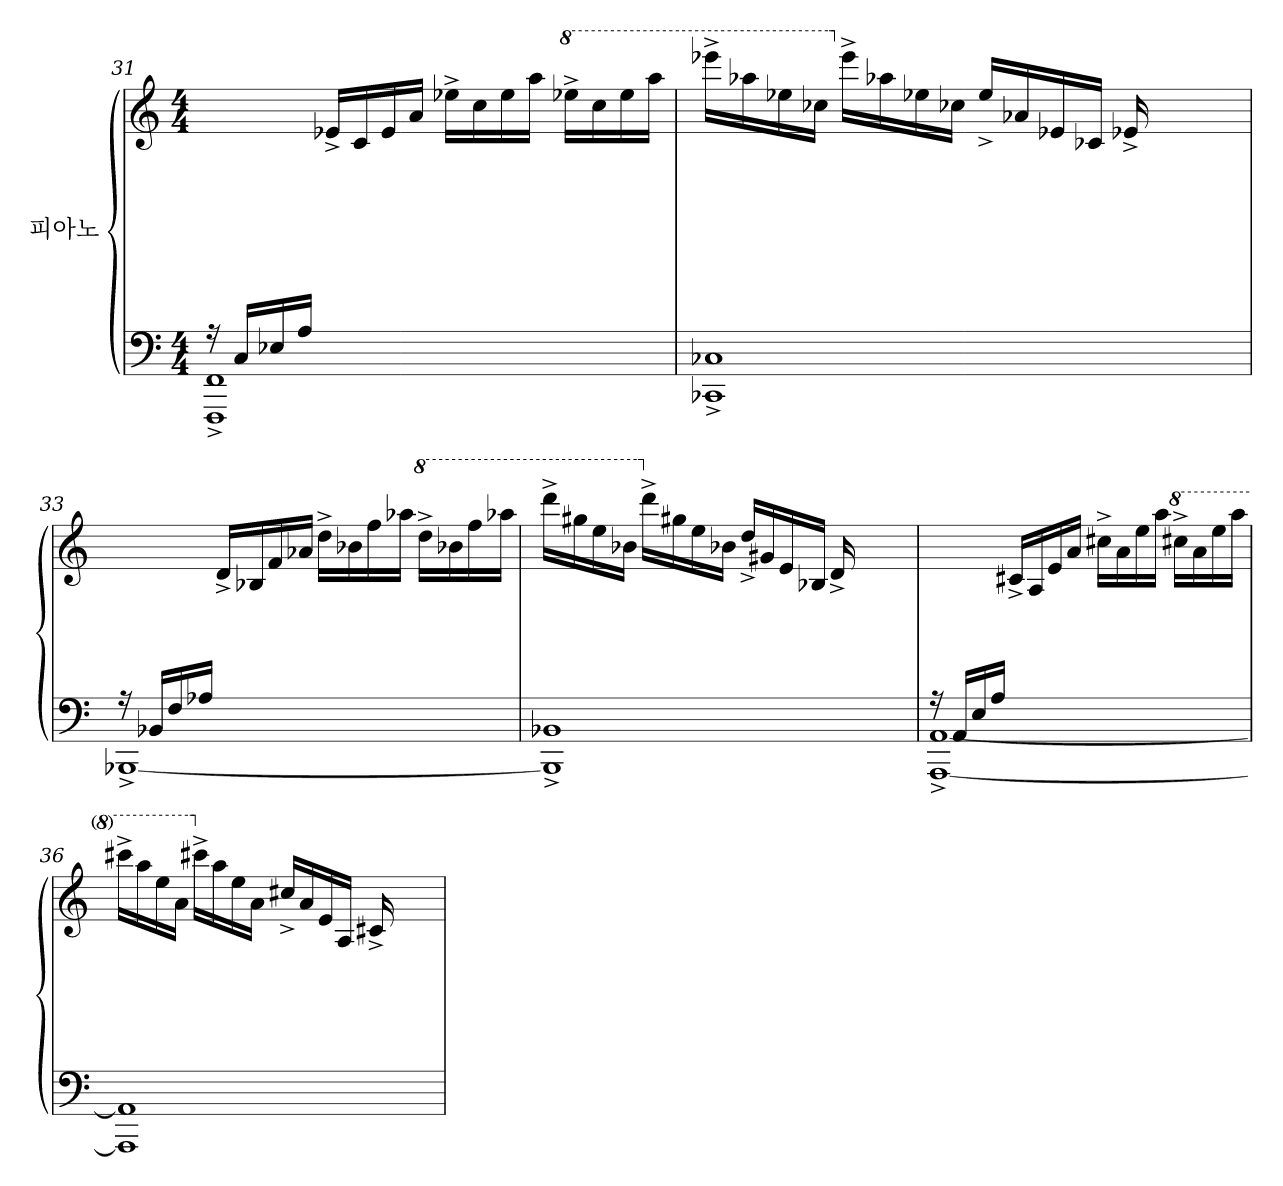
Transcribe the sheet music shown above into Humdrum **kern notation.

**kern	**kern
*part1	*part1
*staff2	*staff1
*I"피아노	*
!!LO:LB:g=z
*clefF4	*clefG2
*k[]	*k[]
*M4/4	*M4/4
=31	=31
*^	*
16r	1FFF^ 1FF^	4ryy
16C/LL	.	.
16E-X/	.	.
16A/JJ	.	.
4ryy	.	16e-X^/LL
.	.	16c/
.	.	16e-/
.	.	16a/JJ
2ryy	.	16ee-X^\LL
.	.	16cc\
.	.	16ee-\
.	.	16aa\JJ
*	*	*8va
.	.	16eee-X^\LL
.	.	16ccc\
.	.	16eee-\
.	.	16aaa\JJ
=32	=32	=32
*	*	*^
2.ryy	1CC-X^ 1C-X^	16eeee-X^\LL	2.ryy
.	.	16aaa-X\	.
.	.	16eee-X\	.
.	.	16ccc-X\JJ	.
*	*	*X8va	*
.	.	16eee-^\LL	.
.	.	16aa-X\	.
.	.	16ee-X\	.
.	.	16cc-X\JJ	.
.	.	16ee-^/LL	.
.	.	16a-X/	.
.	.	16e-X/	.
.	.	16c-X/JJ	.
16ryy	.	16ryy	16e-X^/LL
16A-X/	.	16ryy	8.ryy
16E-X/	.	16ryy	.
16C-X/JJ	.	16ryy	.
*	*	*v	*v
!!LO:LB:g=z
=33	=33	=33
16r	[1BBB-X^	4ryy
16BB-X/LL	.	.
16F/	.	.
16A-X/JJ	.	.
4ryy	.	16d^/LL
.	.	16B-X/
.	.	16f/
.	.	16a-X/JJ
2ryy	.	16dd^\LL
.	.	16b-X\
.	.	16ff\
.	.	16aa-X\JJ
*	*	*8va
.	.	16ddd^\LL
.	.	16bb-X\
.	.	16fff\
.	.	16aaa-X\JJ
=34	=34	=34
*	*	*^
2.ryy	1BBB-]^ 1BB-X^	16dddd^\LL	2.ryy
.	.	16ggg#X\	.
.	.	16eee\	.
.	.	16bb-X\JJ	.
*	*	*X8va	*
.	.	16ddd^\LL	.
.	.	16gg#X\	.
.	.	16ee\	.
.	.	16b-X\JJ	.
.	.	16dd^/LL	.
.	.	16g#X/	.
.	.	16e/	.
.	.	16B-X/JJ	.
16ryy	.	16ryy	16d^/LL
16G#X/	.	16ryy	8.ryy
16E/	.	16ryy	.
16BB-X/JJ	.	16ryy	.
*	*	*v	*v
!!LO:LB:g=z
=35	=35	=35
16r	[1AAA^ [1AA^	4ryy
16AA/LL	.	.
16E/	.	.
16A/JJ	.	.
4ryy	.	16c#X^/LL
.	.	16A/
.	.	16e/
.	.	16a/JJ
2ryy	.	16cc#X^\LL
.	.	16a\
.	.	16ee\
.	.	16aa\JJ
*	*	*8va
.	.	16ccc#X^\LL
.	.	16aa\
.	.	16eee\
.	.	16aaa\JJ
=36	=36	=36
*	*	*^
2.ryy	1AAA] 1AA]	16cccc#X^\LL	2.ryy
.	.	16aaa\	.
.	.	16eee\	.
.	.	16aa\JJ	.
*	*	*X8va	*
.	.	16ccc#X^\LL	.
.	.	16aa\	.
.	.	16ee\	.
.	.	16a\JJ	.
.	.	16cc#X^/LL	.
.	.	16a/	.
.	.	16e/	.
.	.	16A/JJ	.
16ryy	.	16ryy	16c#X^/LL
16A/	.	16ryy	8.ryy
16E/	.	16ryy	.
16AA/JJ	.	16ryy	.
*v	*v	*	*
*	*v	*v
=	=
*-	*-
